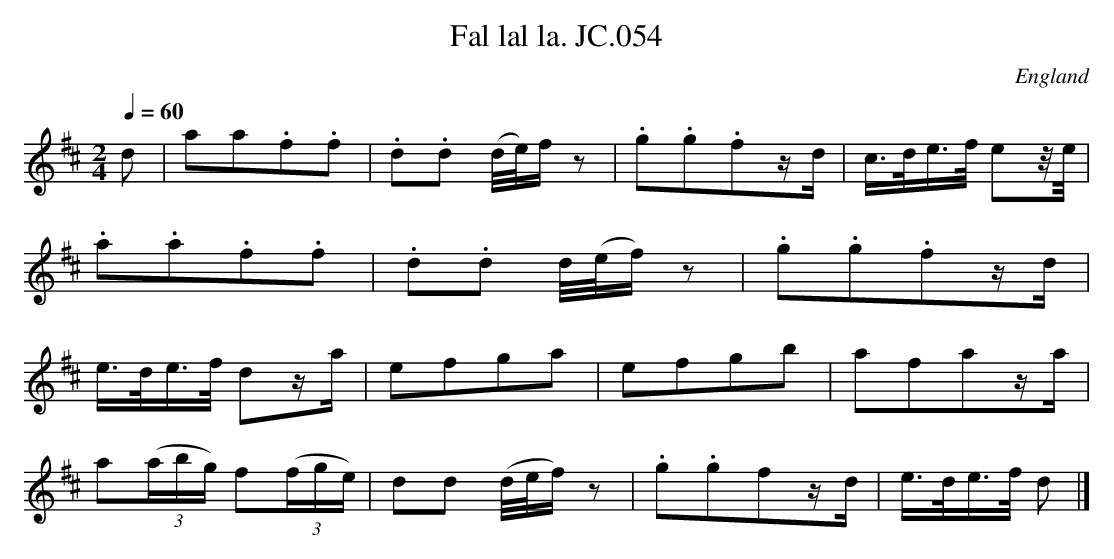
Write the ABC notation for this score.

X:1
T:Fal lal la. JC.054
L:1/8
M:2/4
O:England
Q:1/4=60
K:D
d|aa.f.f|.d.d (d/4e/4)f/z|\
.g.g.fz/d/|c3/4d/4e3/4f/4 ez/4e/4|!
.a.a.f.f|.d.d d/4(e/4f/)z|.g.g.fz/d/|!
e3/4d/4e3/4f/4 dz/a/|efga|efgb|afaz/a/|!
a((3a/b/g/) f((3f/g/e/)|\
dd (d/4e/4f/)z|.g.gfz/d/|e3/4d/4e3/4f/4 d|]
